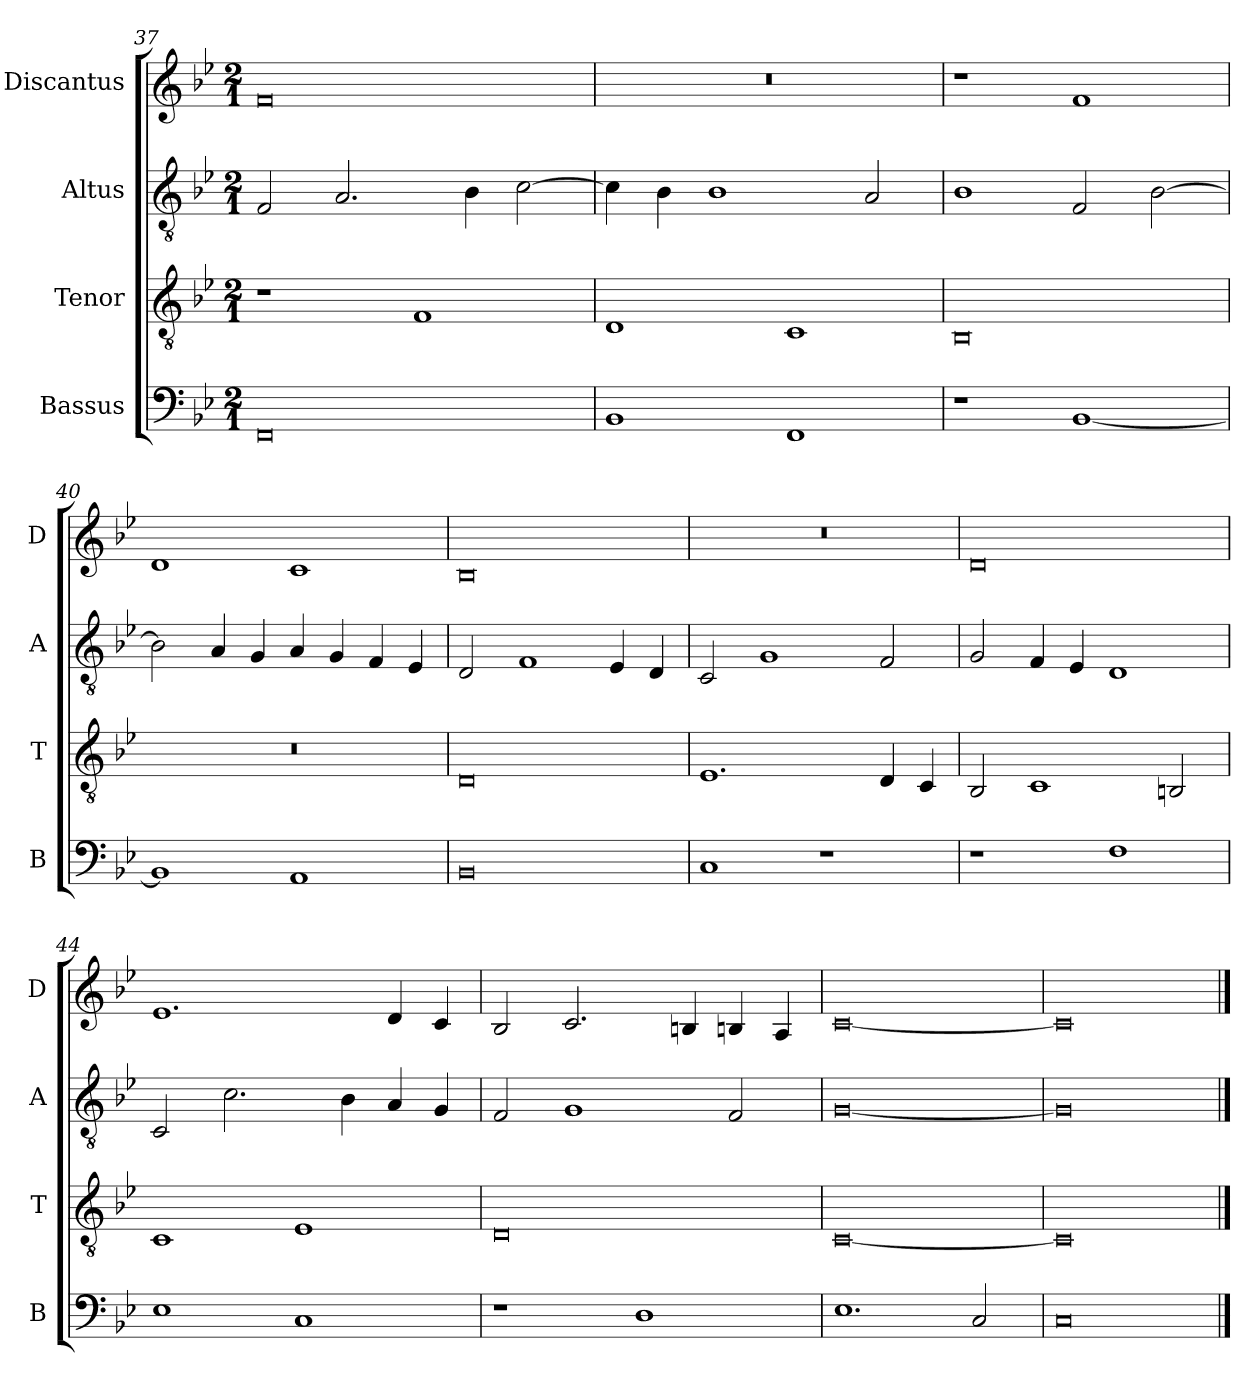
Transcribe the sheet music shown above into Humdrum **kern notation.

**kern	**kern	**kern	**kern
*part4	*part3	*part2	*part1
*staff4	*staff3	*staff2	*staff1
*I"Bassus	*I"Tenor	*I"Altus	*I"Discantus
*I'B	*I'T	*I'A	*I'D
*clefF4	*clefGv2	*clefGv2	*clefG2
*k[b-e-]	*k[b-e-]	*k[b-e-]	*k[b-e-]
*M2/1	*M2/1	*M2/1	*M2/1
=37	=37	=37	=37
0FF	1r	2F/	0f
.	.	2.A/	.
.	1F	.	.
.	.	4B-\	.
.	.	[2c\	.
=38	=38	=38	=38
1BB-	1D	4c\]	0r
.	.	4B-\	.
.	.	1B-	.
1FF	1C	.	.
.	.	2A/	.
=39	=39	=39	=39
1r	0BB-	1B-	1r
[1BB-	.	2F/	1f
.	.	[2B-\	.
=40	=40	=40	=40
1BB-]	0r	2B-\]	1d
.	.	4A/	.
.	.	4G/	.
1AA	.	4A/	1c
.	.	4G/	.
.	.	4F/	.
.	.	4E-/	.
=41	=41	=41	=41
0BB-	0D	2D/	0B-
.	.	1F	.
.	.	4E-/	.
.	.	4D/	.
=42	=42	=42	=42
1C	1.E-	2C/	0r
.	.	1G	.
1r	.	.	.
.	4D/	2F/	.
.	4C/	.	.
=43	=43	=43	=43
1r	2BB-/	2G/	0d
.	1C	4F/	.
.	.	4E-/	.
1F	.	1D	.
.	2BBn/	.	.
=44	=44	=44	=44
1E-	1C	2C/	1.e-
.	.	2.c\	.
1C	1E-	.	.
.	.	4B-\	.
.	.	4A/	4d/
.	.	4G/	4c/
=45	=45	=45	=45
1r	0D	2F/	2B-/
.	.	1G	2.c/
1D	.	.	.
.	.	.	4Bn/
.	.	2F/	4Bn/
.	.	.	4A/
=46	=46	=46	=46
1.E-	[0C	[0G	[0c
2C/	.	.	.
=47	=47	=47	=47
0C	0C]	0G]	0c]
==	==	==	==
*-	*-	*-	*-
